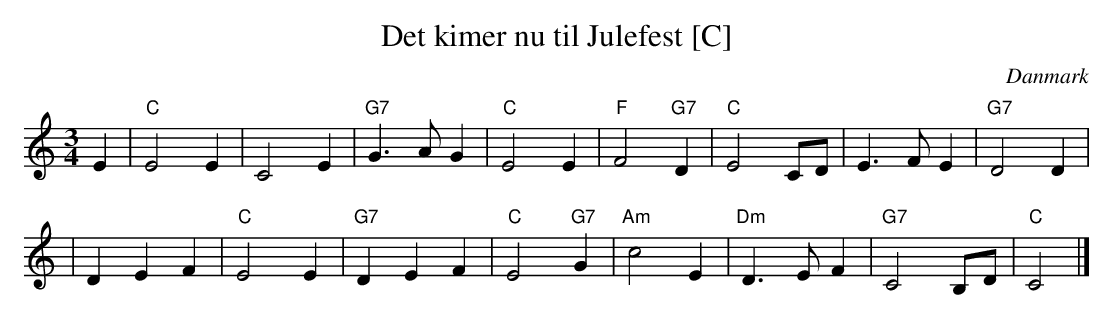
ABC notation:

X:1
T: Det kimer nu til Julefest [C]
O: Danmark
M: 3/4
L: 1/4
K: C
E \
| "C"E2 E \
| C2 E \
| "G7"G>A G \
| "C"E2 E \
| "F"F2 "G7"D \
| "C"E2 C/D/ \
| E>F E \
| "G7"D2 D |
| DE F \
| "C"E2 E \
| "G7"DE F \
| "C"E2 "G7"G \
| "Am"c2 E \
| "Dm"D>E F \
| "G7"C2 B,/D/ \
| "C"C2 |]
